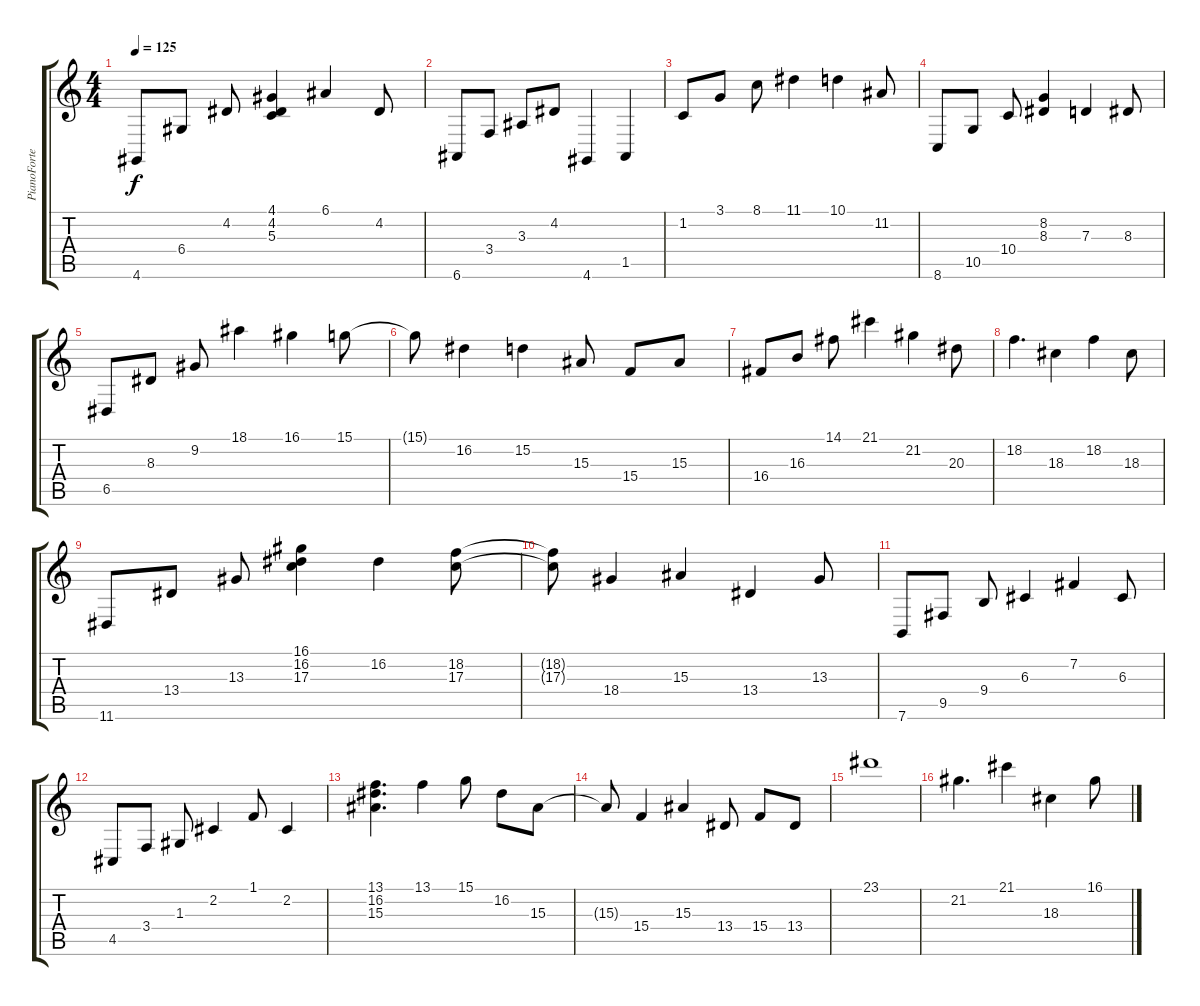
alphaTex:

\track ("PianoForte" "PianoForte") {instrument acousticgrandpiano}
\staff {score tabs}
\tuning (E4 B3 G3 D3 A2 E2) {hide}
\ts (4 4)
\tempo 125
\clef g2
\ks c
4.6.8{dy f} 6.4.8 4.2.8 (4.1 4.2 5.3).4 6.1.4 4.2.8 |
6.6.8 3.4.8 3.3.8 4.2.8 4.6.4 1.5.4 |
1.2.8 3.1.8 8.1.8 11.1.4 10.1.4 11.2.8 |
8.6.8 10.5.8 10.4.8 (8.2 8.3).4 7.3.4 8.3.8 |
6.5.8 8.3.8 9.2.8 18.1.4 16.1.4 15.1.8 |
15.1{t}.8 16.2.4 15.2.4 15.3.8 15.4.8 15.3.8 |
16.4.8 16.3.8 14.1.8 21.1.4 21.2.4 20.3.8 |
18.2.4{d} 18.3.4 18.2.4 18.3.8 |
11.6.8 13.4.8 13.3.8 (16.1 16.2 17.3).4 16.2.4 (18.2 17.3).8 |
(18.2{t} 17.3{t}).8 18.4.4 15.3.4 13.4.4 13.3.8 |
7.6.8 9.5.8 9.4.8 6.3.4 7.2.4 6.3.8 |
4.5.8 3.4.8 1.3.8 2.2.4 1.1.8 2.2.4 |
(13.1 16.2 15.3).4{d} 13.1.4 15.1.8 16.2.8 15.3.8 |
15.3{t}.8 15.4.4 15.3.4 13.4.8 15.4.8 13.4.8 |
23.1.1 |
21.2.4{d} 21.1.4 18.3.4 16.1.8
